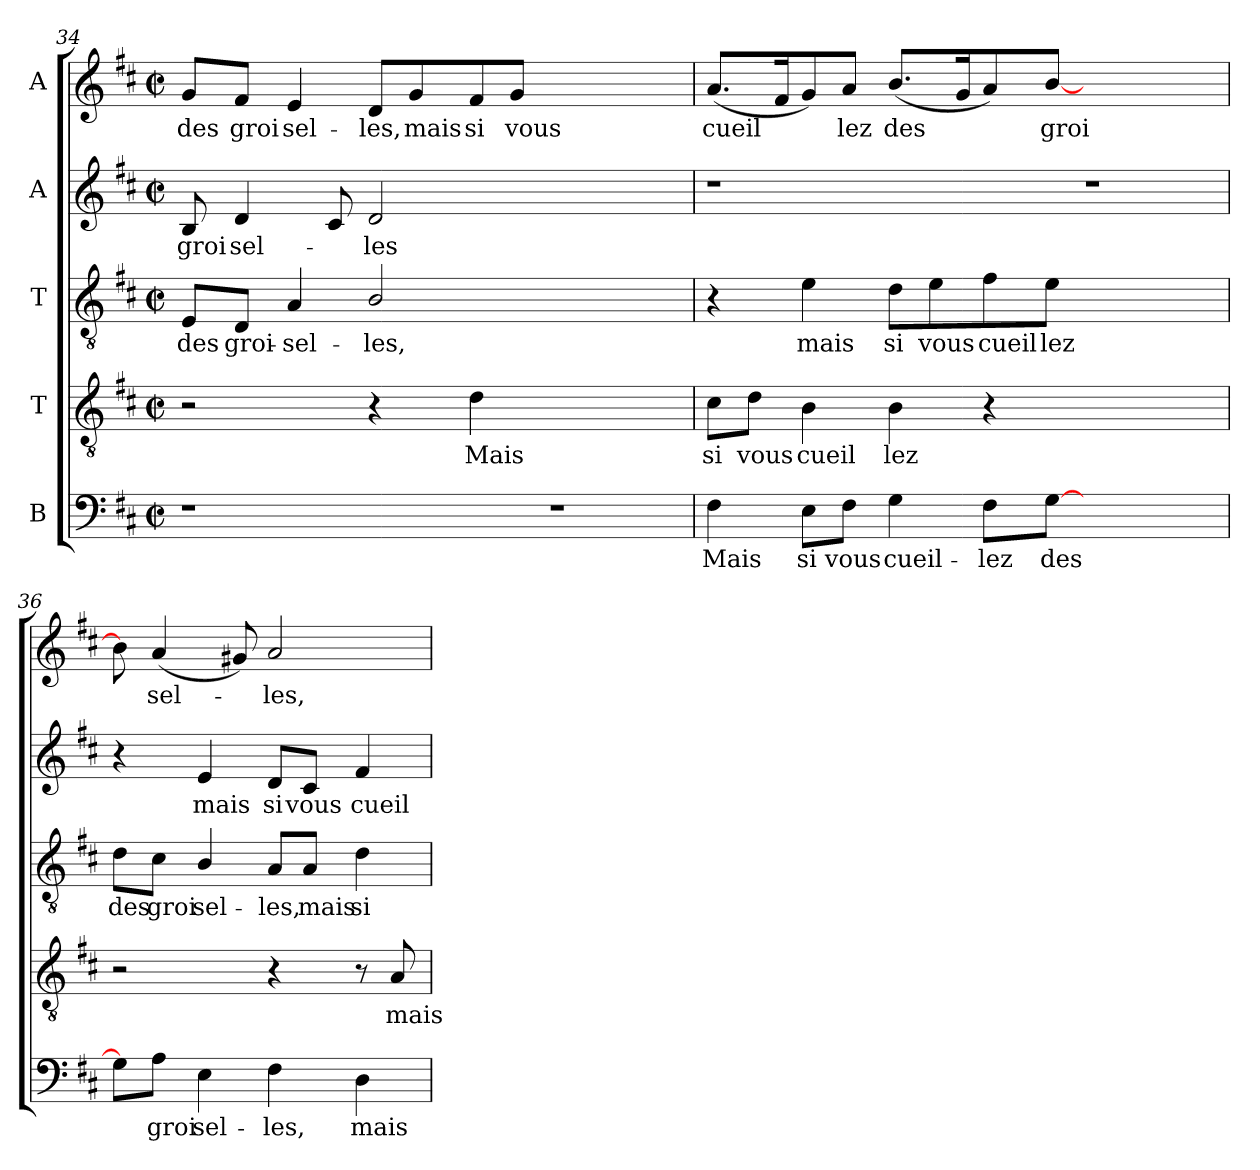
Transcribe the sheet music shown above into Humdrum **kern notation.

**kern	**text	**kern	**text	**kern	**text	**kern	**text	**kern	**text
*part5	*part5	*part4	*part4	*part3	*part3	*part2	*part2	*part1	*part1
*staff5	*staff5	*staff4	*staff4	*staff3	*staff3	*staff2	*staff2	*staff1	*staff1
*I"B	*	*I"T	*	*I"T	*	*I"A	*	*I"A	*
*clefF4	*	*clefGv2	*	*clefGv2	*	*clefG2	*	*clefG2	*
*k[f#c#]	*	*k[f#c#]	*	*k[f#c#]	*	*k[f#c#]	*	*k[f#c#]	*
*D:	*	*D:	*	*D:	*	*D:	*	*D:	*
*M2/2	*	*M2/2	*	*M2/2	*	*M2/2	*	*M2/2	*
*met(c|)	*	*met(c|)	*	*met(c|)	*	*met(c|)	*	*met(c|)	*
=34	=34	=34	=34	=34	=34	=34	=34	=34	=34
!	!	!	!	!	!LO:LY:b:color=#000000	!	!	!	!
!	!	!	!	!	!	!	!LO:LY:b:color=#000000	!	!
!	!	!	!	!	!	!	!	!	!LO:LY:b:color=#000000
1r	.	2r	.	8Ei/L	des	8Bi/	groi	8gi/L	des
!	!	!	!	!	!LO:LY:b:color=#000000	!	!	!	!
!	!	!	!	!	!	!	!LO:LY:b:color=#000000	!	!
!	!	!	!	!	!	!	!	!	!LO:LY:b:color=#000000
.	.	.	.	8Di/J	groi-	4di/	sel-	8f#i/J	groi
!	!	!	!	!	!LO:LY:b:color=#000000	!	!	!	!
!	!	!	!	!	!	!	!	!	!LO:LY:b:color=#000000
.	.	.	.	4Ai/	-sel-	.	.	4ei/	sel-
.	.	.	.	.	.	8c#i/	.	.	.
!	!	!	!	!	!LO:LY:b:color=#000000	!	!	!	!
!	!	!	!	!	!	!	!LO:LY:b:color=#000000	!	!
!	!	!	!	!	!	!	!	!	!LO:LY:b:color=#000000
.	.	4r	.	2Bi/	-les,	2di/	-les	8di/L	-les,
!	!	!	!	!	!	!	!	!	!LO:LY:b:color=#000000
.	.	.	.	.	.	.	.	8gi/	mais
!	!	!	!LO:LY:b:color=#000000	!	!	!	!	!	!
!	!	!	!	!	!	!	!	!	!LO:LY:b:color=#000000
.	.	4di\	Mais	.	.	.	.	8f#i/	si
!	!	!	!	!	!	!	!	!	!LO:LY:b:color=#000000
.	.	.	.	.	.	.	.	8gi/J	vous
1r	.	1ryy	.	1ryy	.	1ryy	.	1ryy	.
=35	=35	=35	=35	=35	=35	=35	=35	=35	=35
!	!LO:LY:b:color=#000000	!	!	!	!	!	!	!	!
!	!	!	!LO:LY:b:color=#000000	!	!	!	!	!	!
!	!	!	!	!	!	!	!	!	!LO:LY:b:color=#000000
4F#i\	Mais	8c#i\L	si	4r	.	1r	.	(8.ai/L	cueil
!	!	!	!LO:LY:b:color=#000000	!	!	!	!	!	!
.	.	8di\J	vous	.	.	.	.	.	.
.	.	.	.	.	.	.	.	16f#i/K	.
!	!LO:LY:b:color=#000000	!	!	!	!	!	!	!	!
!	!	!	!LO:LY:b:color=#000000	!	!	!	!	!	!
!	!	!	!	!	!LO:LY:b:color=#000000	!	!	!	!
8Ei\L	si	4Bi\	cueil	4ei\	mais	.	.	8gi/)	.
!	!LO:LY:b:color=#000000	!	!	!	!	!	!	!	!
!	!	!	!	!	!	!	!	!	!LO:LY:b:color=#000000
8F#i\J	vous	.	.	.	.	.	.	8ai/J	lez
!	!LO:LY:b:color=#000000	!	!	!	!	!	!	!	!
!	!	!	!LO:LY:b:color=#000000	!	!	!	!	!	!
!	!	!	!	!	!LO:LY:b:color=#000000	!	!	!	!
!	!	!	!	!	!	!	!	!	!LO:LY:b:color=#000000
4Gi\	cueil-	4Bi\	lez	8di\L	si	.	.	(8.bi/L	des
!	!	!	!	!	!LO:LY:b:color=#000000	!	!	!	!
.	.	.	.	8ei\	vous	.	.	.	.
.	.	.	.	.	.	.	.	16gi/K	.
!	!LO:LY:b:color=#000000	!	!	!	!	!	!	!	!
!	!	!	!	!	!LO:LY:b:color=#000000	!	!	!	!
8F#i\L	-lez	4r	.	8f#i\	cueil	.	.	8ai/)	.
!	!LO:LY:b:color=#000000	!	!	!	!	!	!	!	!
!	!	!	!	!	!LO:LY:b:color=#000000	!	!	!	!
!	!	!	!	!	!	!	!	!	!LO:LY:b:color=#000000
[8Gi\J	des	.	.	8ei\J	lez	.	.	[8bi/J	groi
1ryy	.	1ryy	.	1ryy	.	1r	.	1ryy	.
=36	=36	=36	=36	=36	=36	=36	=36	=36	=36
!	!	!	!	!	!LO:LY:b:color=#000000	!	!	!	!
8Gi\L]	.	2r	.	8di\L	des	4r	.	8bi\]	.
!	!LO:LY:b:color=#000000	!	!	!	!	!	!	!	!
!	!	!	!	!	!LO:LY:b:color=#000000	!	!	!	!
!	!	!	!	!	!	!	!	!	!LO:LY:b:color=#000000
8Ai\J	groi	.	.	8c#i\J	groi	.	.	(4ai/	sel-
!	!LO:LY:b:color=#000000	!	!	!	!	!	!	!	!
!	!	!	!	!	!LO:LY:b:color=#000000	!	!	!	!
!	!	!	!	!	!	!	!LO:LY:b:color=#000000	!	!
4Ei\	sel-	.	.	4Bi/	sel-	4ei/	mais	.	.
.	.	.	.	.	.	.	.	8g#Xi/)	.
!	!LO:LY:b:color=#000000	!	!	!	!	!	!	!	!
!	!	!	!	!	!LO:LY:b:color=#000000	!	!	!	!
!	!	!	!	!	!	!	!LO:LY:b:color=#000000	!	!
!	!	!	!	!	!	!	!	!	!LO:LY:b:color=#000000
4F#i\	-les,	4r	.	8Ai/L	-les,	8di/L	si	2ai/	-les,
!	!	!	!	!	!LO:LY:b:color=#000000	!	!	!	!
!	!	!	!	!	!	!	!LO:LY:b:color=#000000	!	!
.	.	.	.	8Ai/J	mais	8c#i/J	vous	.	.
!	!LO:LY:b:color=#000000	!	!	!	!	!	!	!	!
!	!	!	!	!	!LO:LY:b:color=#000000	!	!	!	!
!	!	!	!	!	!	!	!LO:LY:b:color=#000000	!	!
4Di\	mais	8r	.	4di\	si	4f#i/	cueil-	.	.
!	!	!	!LO:LY:b:color=#000000	!	!	!	!	!	!
.	.	8Ai/	mais	.	.	.	.	.	.
=	=	=	=	=	=	=	=	=	=
*-	*-	*-	*-	*-	*-	*-	*-	*-	*-
